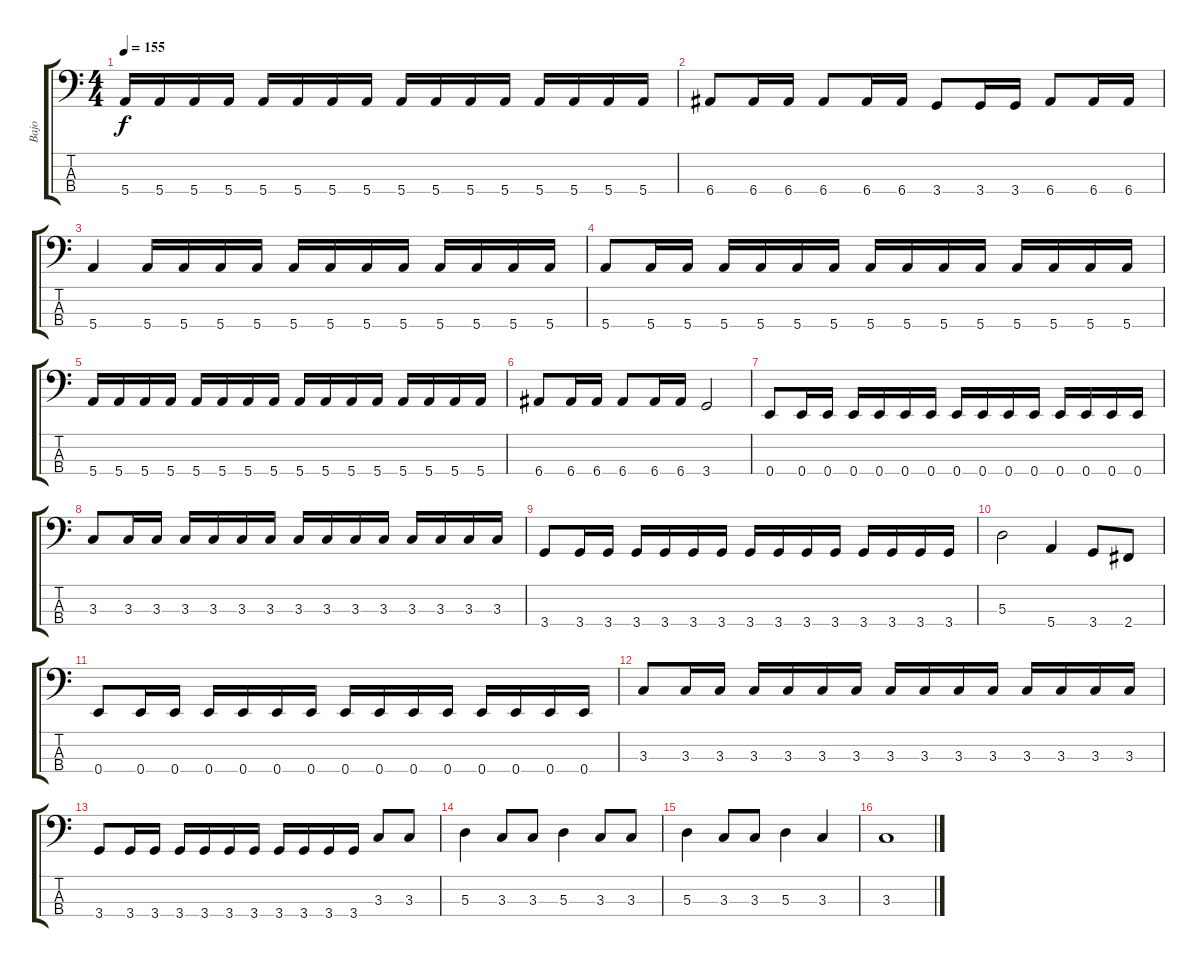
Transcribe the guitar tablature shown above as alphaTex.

\track ("Bajo" "Bajo") {instrument electricbasspick}
\staff {score tabs}
\tuning (G2 D2 A1 E1) {hide}
\ts (4 4)
\tempo 155
\clef f4
\ks c
5.4.16{dy f} 5.4.16 5.4.16 5.4.16 5.4.16 5.4.16 5.4.16 5.4.16 5.4.16 5.4.16 5.4.16 5.4.16 5.4.16 5.4.16 5.4.16 5.4.16 |
6.4.8 6.4.16 6.4.16 6.4.8 6.4.16 6.4.16 3.4.8 3.4.16 3.4.16 6.4.8 6.4.16 6.4.16 |
5.4.4 5.4.16 5.4.16 5.4.16 5.4.16 5.4.16 5.4.16 5.4.16 5.4.16 5.4.16 5.4.16 5.4.16 5.4.16 |
5.4.8 5.4.16 5.4.16 5.4.16 5.4.16 5.4.16 5.4.16 5.4.16 5.4.16 5.4.16 5.4.16 5.4.16 5.4.16 5.4.16 5.4.16 |
5.4.16 5.4.16 5.4.16 5.4.16 5.4.16 5.4.16 5.4.16 5.4.16 5.4.16 5.4.16 5.4.16 5.4.16 5.4.16 5.4.16 5.4.16 5.4.16 |
6.4.8 6.4.16 6.4.16 6.4.8 6.4.16 6.4.16 3.4.2 |
0.4.8 0.4.16 0.4.16 0.4.16 0.4.16 0.4.16 0.4.16 0.4.16 0.4.16 0.4.16 0.4.16 0.4.16 0.4.16 0.4.16 0.4.16 |
3.3.8 3.3.16 3.3.16 3.3.16 3.3.16 3.3.16 3.3.16 3.3.16 3.3.16 3.3.16 3.3.16 3.3.16 3.3.16 3.3.16 3.3.16 |
3.4.8 3.4.16 3.4.16 3.4.16 3.4.16 3.4.16 3.4.16 3.4.16 3.4.16 3.4.16 3.4.16 3.4.16 3.4.16 3.4.16 3.4.16 |
5.3.2 5.4.4 3.4.8 2.4.8 |
0.4.8 0.4.16 0.4.16 0.4.16 0.4.16 0.4.16 0.4.16 0.4.16 0.4.16 0.4.16 0.4.16 0.4.16 0.4.16 0.4.16 0.4.16 |
3.3.8 3.3.16 3.3.16 3.3.16 3.3.16 3.3.16 3.3.16 3.3.16 3.3.16 3.3.16 3.3.16 3.3.16 3.3.16 3.3.16 3.3.16 |
3.4.8 3.4.16 3.4.16 3.4.16 3.4.16 3.4.16 3.4.16 3.4.16 3.4.16 3.4.16 3.4.16 3.3.8 3.3.8 |
5.3.4 3.3.8 3.3.8 5.3.4 3.3.8 3.3.8 |
5.3.4 3.3.8 3.3.8 5.3.4 3.3.4 |
3.3.1
